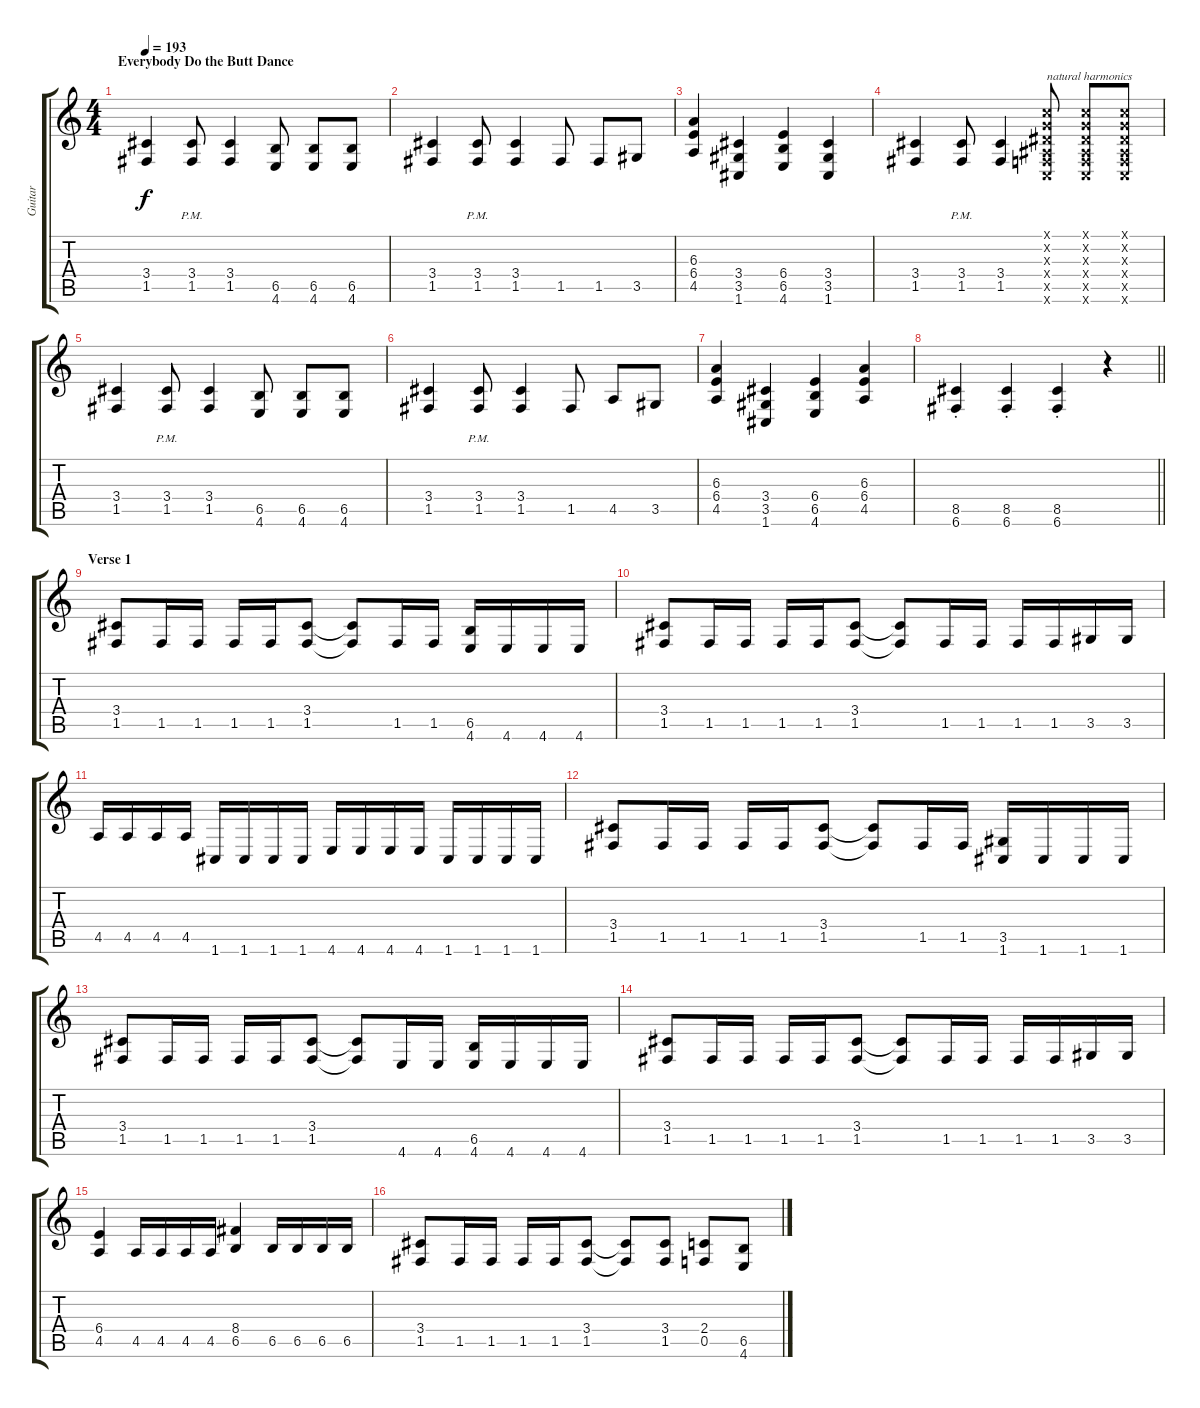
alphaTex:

\track ("Guitar" "Guitar") {instrument distortionguitar}
\staff {score tabs}
\tuning (C4 G3 Eb3 Bb2 F2 C2) {hide}
\ts (4 4)
\section ("" "Everybody Do the Butt Dance")
\tempo 193
\clef g2
\ks c
(3.4 1.5).4{dy f} (3.4{pm} 1.5{pm}).8 (3.4 1.5).4 (6.5 4.6).8 (6.5 4.6).8 (6.5 4.6).8 |
(3.4 1.5).4 (3.4{pm} 1.5{pm}).8 (3.4 1.5).4 1.5.8 1.5.8 3.5.8 |
(6.3 6.4 4.5).4 (3.4 3.5 1.6).4 (6.4 6.5 4.6).4 (3.4 3.5 1.6).4 |
(3.4 1.5).4 (3.4{pm} 1.5{pm}).8 (3.4 1.5).4 (0.1{x} 0.2{x} 0.3{x} 0.4{x} 0.5{x} 0.6{x}).8{txt "natural harmonics"} (0.1{x} 0.2{x} 0.3{x} 0.4{x} 0.5{x} 0.6{x}).8 (0.1{x} 0.2{x} 0.3{x} 0.4{x} 0.5{x} 0.6{x}).8 |
(3.4 1.5).4 (3.4{pm} 1.5{pm}).8 (3.4 1.5).4 (6.5 4.6).8 (6.5 4.6).8 (6.5 4.6).8 |
(3.4 1.5).4 (3.4{pm} 1.5{pm}).8 (3.4 1.5).4 1.5.8 4.5.8 3.5.8 |
(6.3 6.4 4.5).4 (3.4 3.5 1.6).4 (6.4 6.5 4.6).4 (6.3 6.4 4.5).4 |
\barLineRight lightlight
(8.5{st} 6.6{st}).4 (8.5{st} 6.6{st}).4 (8.5{st} 6.6{st}).4 r.4 |
\section ("" "Verse 1")
(3.4 1.5).8 1.5.16 1.5.16 1.5.16 1.5.16 (3.4 1.5).8 (3.4{t} 1.5{t}).8 1.5.16 1.5.16 (6.5 4.6).16 4.6.16 4.6.16 4.6.16 |
(3.4 1.5).8 1.5.16 1.5.16 1.5.16 1.5.16 (3.4 1.5).8 (3.4{t} 1.5{t}).8 1.5.16 1.5.16 1.5.16 1.5.16 3.5.16 3.5.16 |
4.5.16 4.5.16 4.5.16 4.5.16 1.6.16 1.6.16 1.6.16 1.6.16 4.6.16 4.6.16 4.6.16 4.6.16 1.6.16 1.6.16 1.6.16 1.6.16 |
(3.4 1.5).8 1.5.16 1.5.16 1.5.16 1.5.16 (3.4 1.5).8 (3.4{t} 1.5{t}).8 1.5.16 1.5.16 (3.5 1.6).16 1.6.16 1.6.16 1.6.16 |
(3.4 1.5).8 1.5.16 1.5.16 1.5.16 1.5.16 (3.4 1.5).8 (3.4{t} 1.5{t}).8 4.6.16 4.6.16 (6.5 4.6).16 4.6.16 4.6.16 4.6.16 |
(3.4 1.5).8 1.5.16 1.5.16 1.5.16 1.5.16 (3.4 1.5).8 (3.4{t} 1.5{t}).8 1.5.16 1.5.16 1.5.16 1.5.16 3.5.16 3.5.16 |
(6.4 4.5).4 4.5.16 4.5.16 4.5.16 4.5.16 (8.4 6.5).4 6.5.16 6.5.16 6.5.16 6.5.16 |
(3.4 1.5).8 1.5.16 1.5.16 1.5.16 1.5.16 (3.4 1.5).8 (3.4{t} 1.5{t}).8 (3.4 1.5).8 (2.4 0.5).8 (6.5 4.6).8
